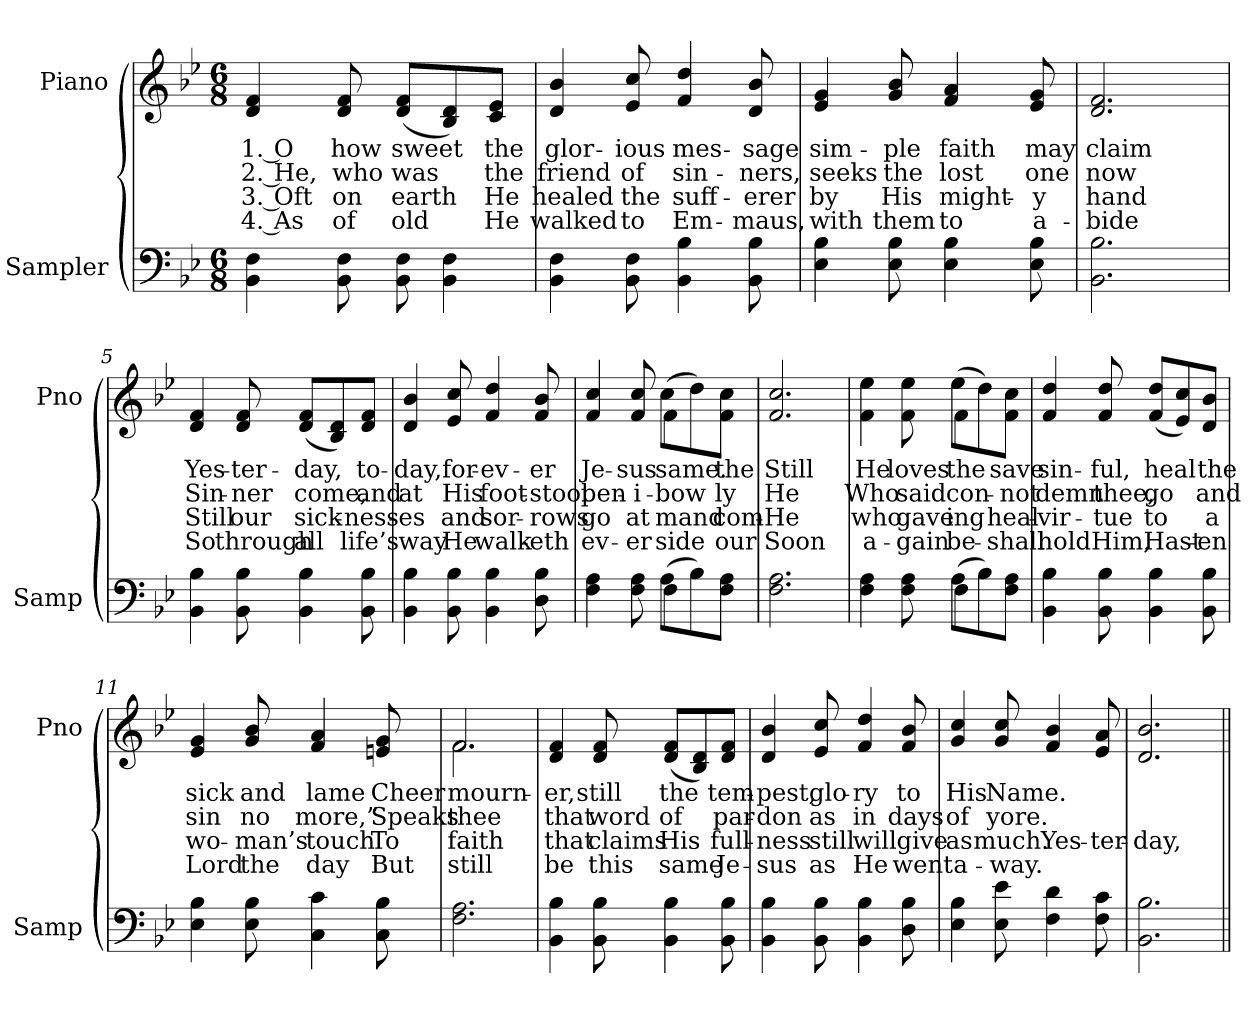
**kern	**kern	**text	**text	**text	**text
*part2	*part1	*part1	*part1	*part1	*part1
*staff2	*staff1	*staff1	*staff1	*staff1	*staff1
*I"Sampler	*I"Piano	*	*	*	*
*I'Samp	*I'Pno	*	*	*	*
*clefF4	*clefG2	*	*	*	*
*k[b-e-]	*k[b-e-]	*	*	*	*
*B-:	*B-:	*	*	*	*
*M6/8	*M6/8	*	*	*	*
=1	=1	=1	=1	=1	=1
4BB- 4F	4d 4f	1. O	2. He,	3. Oft	4. As
8BB- 8F	8d 8f	how	who	on	of
8BB- 8F	(8d/ 8f/L	sweet	was	earth	old
4BB- 4F	8B-/ 8d/)	.	.	.	.
.	8c/ 8e-/J	the	the	He	He
=2	=2	=2	=2	=2	=2
4BB- 4F	4d 4b-	glor-	friend	healed	walked
8BB- 8F	8e- 8cc	-ious	of	the	to
4BB- 4B-	4f 4dd	mes-	sin-	suff-	Em-
8BB- 8B-	8d 8b-	-sage	-ners,	-erer	-maus,
=3	=3	=3	=3	=3	=3
4E- 4B-	4e- 4g	sim-	seeks	by	with
8E- 8B-	8g 8b-	-ple	the	His	them
4E- 4B-	4f 4a	faith	lost	might-	to
8E- 8B-	8e- 8g	may	one	-y	a-
=4	=4	=4	=4	=4	=4
2.BB- 2.B-	2.d 2.f	claim	now	hand	-bide
=5	=5	=5	=5	=5	=5
4BB- 4B-	4d 4f	Yes-	Sin-	Still	So
8BB- 8B-	8d 8f	-ter-	-ner	our	through
4BB- 4B-	(8d/ 8f/L	-day,	come,	sick-	all
.	8B-/ 8d/)	.	.	.	.
8BB- 8B-	8d/ 8f/J	to-	and	-ness-	life’s
=6	=6	=6	=6	=6	=6
4BB- 4B-	4d 4b-	-day,	at	-es	way
8BB- 8B-	8e- 8cc	for-	His	and	He
4BB- 4B-	4f 4dd	-ev-	foot-	sor-	walk-
8D 8B-	8f 8b-	-er	-stool	-rows	-eth
=7	=7	=7	=7	=7	=7
*^	*^	*	*	*	*
4F 4A	4.ryy	4f 4cc	4.ryy	Je-	pen-	go	ev-
8F 8A	.	8f 8cc	.	-sus	-i-	at	-er
(8A\L	4F	(8cc\L	4f	same.	bow	-mand	side
8B-\)	.	8dd\)	.	.	.	.	.
8F\ 8A\J	8ryy	8f\ 8cc\J	8ryy	the	-ly	com-	our
*v	*v	*	*	*	*	*	*
*	*v	*v	*	*	*	*
=8	=8	=8	=8	=8	=8
2.F 2.A	2.f 2.cc	Still	He	He	Soon
=9	=9	=9	=9	=9	=9
*^	*^	*	*	*	*
4F 4A	4.ryy	4f 4ee-	4.ryy	He	Who	who	a-
8F 8A	.	8f 8ee-	.	loves	said	gave	-gain
(8A\L	4F	(8ee-\L	4f	the	con-	-ing	be-
8B-\)	.	8dd\)	.	.	.	.	.
8F\ 8A\J	8ryy	8f\ 8cc\J	8ryy	save	not	heal-	shall
*v	*v	*	*	*	*	*	*
*	*v	*v	*	*	*	*
=10	=10	=10	=10	=10	=10
4BB- 4B-	4f 4dd	sin-	-demn	vir-	-hold
8BB- 8B-	8f 8dd	-ful,	thee,	-tue	Him,
4BB- 4B-	(8f/ 8dd/L	heal	go	to	Hast-
.	8e-/ 8cc/)	.	.	.	.
8BB- 8B-	8d/ 8b-/J	the	and	a	-en
=11	=11	=11	=11	=11	=11
4E- 4B-	4e- 4g	sick	sin	wo-	Lord
8E- 8B-	8g 8b-	and	no	-man’s	the
4C 4c	4f 4a	lame	more,”	touch	day
8C 8B-	8en 8g	Cheer	Speaks	To	But
=12	=12	=12	=12	=12	=12
*	*^	*	*	*	*
2.F 2.A	2.f/	2.f	mourn-	thee	faith	still
*	*v	*v	*	*	*	*
=13	=13	=13	=13	=13	=13
4BB- 4B-	4d 4f	-er,	that	that	be
8BB- 8B-	8d 8f	still	word	claims	this
4BB- 4B-	(8d/ 8f/L	the	of	His	same
.	8B-/ 8d/)	.	.	.	.
8BB- 8B-	8d/ 8f/J	tem-	par-	full-	Je-
=14	=14	=14	=14	=14	=14
4BB- 4B-	4d 4b-	-pest,	-don	-ness	-sus
8BB- 8B-	8e- 8cc	glo-	as	still	as
4BB- 4B-	4f 4dd	-ry	in	will	He
8D 8B-	8f 8b-	to	days	give	went
=15	=15	=15	=15	=15	=15
4E- 4B-	4g 4cc	His	of	as	a-
8E- 8e-	8g 8cc	Name.	yore.	much.	-way.
4F 4d	4f 4b-	.	.	Yes-	.
8F 8c	8e- 8a	.	.	-ter-	.
=16	=16	=16	=16	=16	=16
2.BB- 2.B-	2.d 2.b-	.	.	-day,	.
=||	=||	=||	=||	=||	=||
*-	*-	*-	*-	*-	*-
